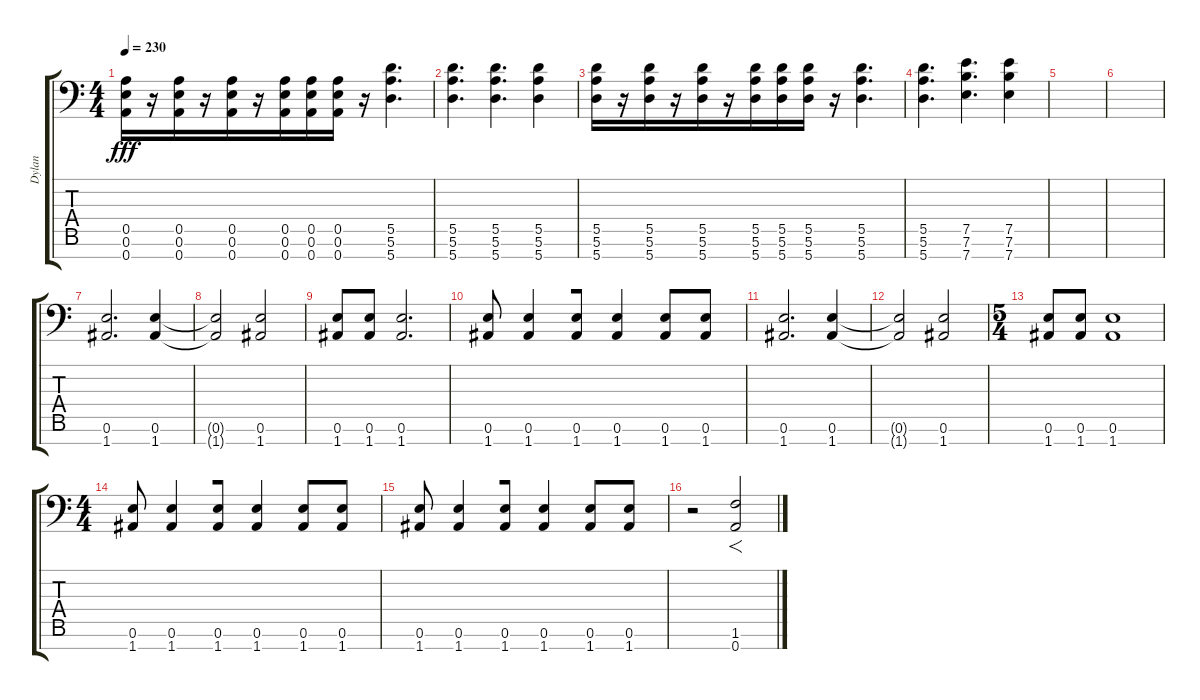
\track ("Dylan" "Dylan") {instrument distortionguitar}
\staff {score tabs}
\tuning (E4 B3 G3 D3 A2 E2 A1) {hide}
\ts (4 4)
\tempo 230
\clef f4
\ks c
(0.5 0.6 0.7).16{dy fff beam merge} r.16 (0.5 0.6 0.7).16{beam merge} r.16{beam merge} (0.5 0.6 0.7).16 r.16 (0.5 0.6 0.7).16{beam merge} (0.5 0.6 0.7).16{beam merge} (0.5 0.6 0.7).16 r.16 (5.5 5.6 5.7).4{d} |
(5.5 5.6 5.7).4{d} (5.5 5.6 5.7).4{d} (5.5 5.6 5.7).4 |
(5.5 5.6 5.7).16{beam merge} r.16 (5.5 5.6 5.7).16{beam merge} r.16{beam merge} (5.5 5.6 5.7).16 r.16 (5.5 5.6 5.7).16{beam merge} (5.5 5.6 5.7).16{beam merge} (5.5 5.6 5.7).16 r.16 (5.5 5.6 5.7).4{d} |
(5.5 5.6 5.7).4{d} (7.5 7.6 7.7).4{d} (7.5 7.6 7.7).4 |
|
|
(0.6 1.7).2{d} (0.6 1.7).4 |
(0.6{t} 1.7{t}).2 (0.6 1.7).2 |
(0.6 1.7).8 (0.6 1.7).8 (0.6 1.7).2{d} |
(0.6 1.7).8 (0.6 1.7).4{beam merge} (0.6 1.7).8 (0.6 1.7).4{beam merge} (0.6 1.7).8{beam merge} (0.6 1.7).8 |
(0.6 1.7).2{d} (0.6 1.7).4 |
(0.6{t} 1.7{t}).2 (0.6 1.7).2 |
\ts (5 4)
(0.6 1.7).8 (0.6 1.7).8 (0.6 1.7).1 |
\ts (4 4)
(0.6 1.7).8 (0.6 1.7).4{beam merge} (0.6 1.7).8 (0.6 1.7).4{beam merge} (0.6 1.7).8{beam merge} (0.6 1.7).8 |
(0.6 1.7).8 (0.6 1.7).4{beam merge} (0.6 1.7).8 (0.6 1.7).4{beam merge} (0.6 1.7).8{beam merge} (0.6 1.7).8 |
r.2 (1.6 0.7).2{f}
